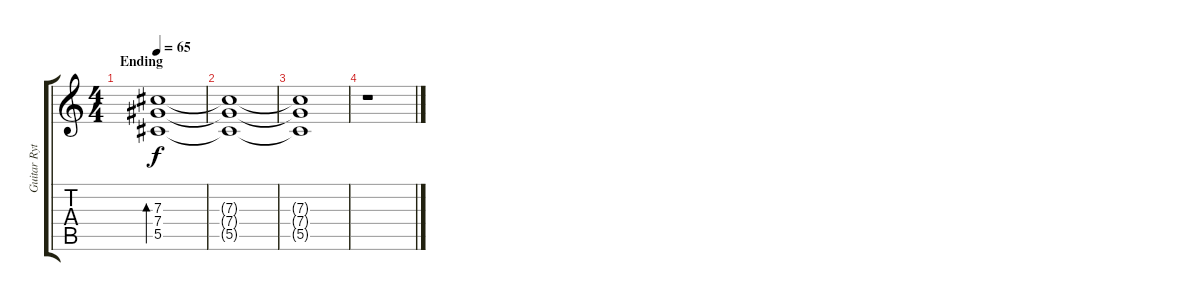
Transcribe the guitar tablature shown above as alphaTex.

\track ("Guitar Rythm (Clean) {Midi)" "Guitar Ryt") {instrument electricbassfinger}
\staff {score tabs}
\tuning (Eb4 Bb3 Gb3 Db3 Ab2 Eb2) {hide}
\ts (4 4)
\section ("" "Ending")
\tempo 65
\clef g2
\ks c
(7.3 7.4 5.5).1{bd 120 dy f} |
(7.3{t} 7.4{t} 5.5{t}).1 |
(7.3{t} 7.4{t} 5.5{t}).1 |
r.1
